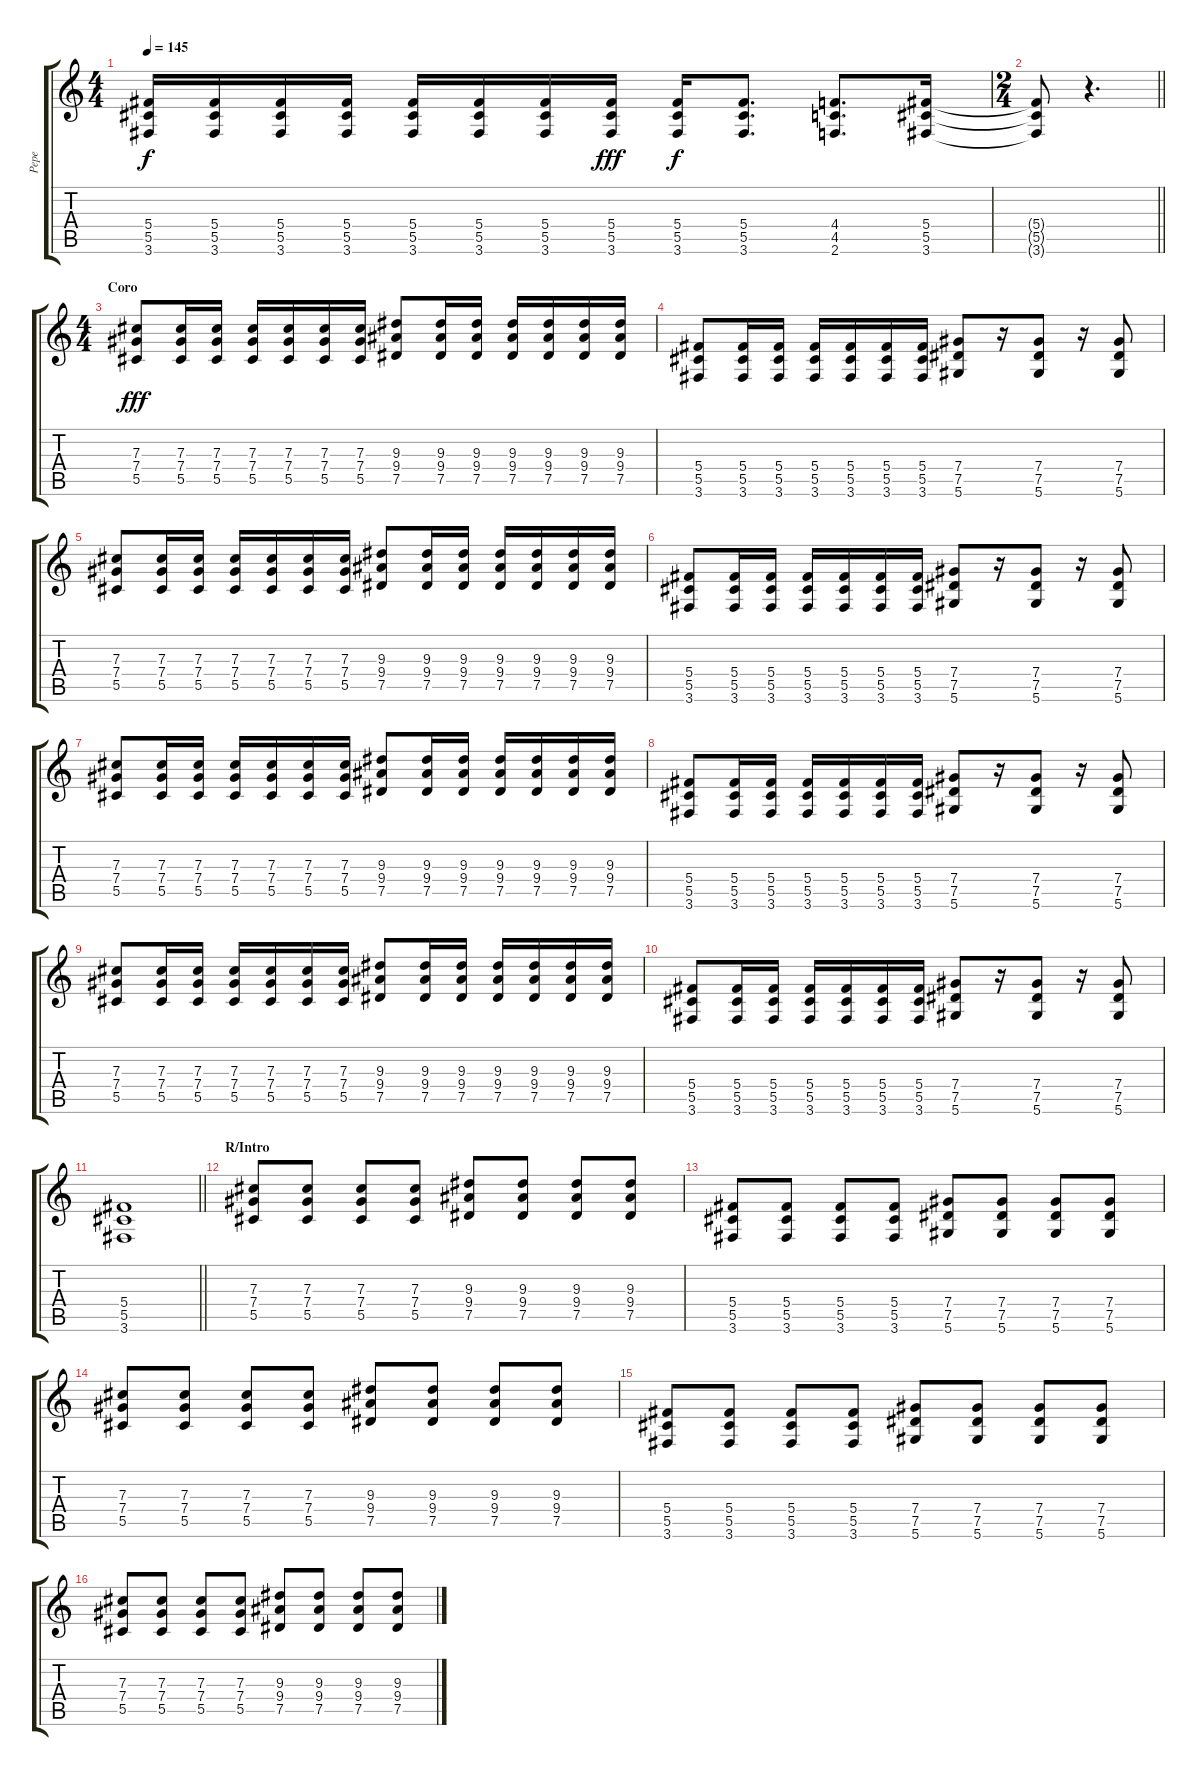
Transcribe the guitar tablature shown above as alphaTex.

\track ("Pepe" "Pepe") {instrument distortionguitar}
\staff {score tabs}
\tuning (Eb4 Bb3 Gb3 Db3 Ab2 Eb2) {hide}
\ts (4 4)
\tempo 145
\clef g2
\ks c
(5.4 5.5 3.6).16{dy f} (5.4 5.5 3.6).16 (5.4 5.5 3.6).16 (5.4 5.5 3.6).16 (5.4 5.5 3.6).16 (5.4 5.5 3.6).16 (5.4 5.5 3.6).16 (5.4 5.5 3.6).16{dy fff} (5.4 5.5 3.6).16{dy f} (5.4 5.5 3.6).8{d} (4.4 4.5 2.6).8{d} (5.4 5.5 3.6).16 |
\ts (2 4)
\barLineRight lightlight
(5.4{t} 5.5{t} 3.6{t}).8 r.4{d} |
\ts (4 4)
\section ("" "Coro")
(7.3 7.4 5.5).8{dy fff} (7.3 7.4 5.5).16 (7.3 7.4 5.5).16 (7.3 7.4 5.5).16 (7.3 7.4 5.5).16 (7.3 7.4 5.5).16 (7.3 7.4 5.5).16 (9.3 9.4 7.5).8 (9.3 9.4 7.5).16 (9.3 9.4 7.5).16 (9.3 9.4 7.5).16 (9.3 9.4 7.5).16 (9.3 9.4 7.5).16 (9.3 9.4 7.5).16 |
(5.4 5.5 3.6).8 (5.4 5.5 3.6).16 (5.4 5.5 3.6).16 (5.4 5.5 3.6).16 (5.4 5.5 3.6).16 (5.4 5.5 3.6).16 (5.4 5.5 3.6).16 (7.4 7.5 5.6).8 r.16 (7.4 7.5 5.6).8 r.16 (7.4 7.5 5.6).8 |
(7.3 7.4 5.5).8 (7.3 7.4 5.5).16 (7.3 7.4 5.5).16 (7.3 7.4 5.5).16 (7.3 7.4 5.5).16 (7.3 7.4 5.5).16 (7.3 7.4 5.5).16 (9.3 9.4 7.5).8 (9.3 9.4 7.5).16 (9.3 9.4 7.5).16 (9.3 9.4 7.5).16 (9.3 9.4 7.5).16 (9.3 9.4 7.5).16 (9.3 9.4 7.5).16 |
(5.4 5.5 3.6).8 (5.4 5.5 3.6).16 (5.4 5.5 3.6).16 (5.4 5.5 3.6).16 (5.4 5.5 3.6).16 (5.4 5.5 3.6).16 (5.4 5.5 3.6).16 (7.4 7.5 5.6).8 r.16 (7.4 7.5 5.6).8 r.16 (7.4 7.5 5.6).8 |
(7.3 7.4 5.5).8 (7.3 7.4 5.5).16 (7.3 7.4 5.5).16 (7.3 7.4 5.5).16 (7.3 7.4 5.5).16 (7.3 7.4 5.5).16 (7.3 7.4 5.5).16 (9.3 9.4 7.5).8 (9.3 9.4 7.5).16 (9.3 9.4 7.5).16 (9.3 9.4 7.5).16 (9.3 9.4 7.5).16 (9.3 9.4 7.5).16 (9.3 9.4 7.5).16 |
(5.4 5.5 3.6).8 (5.4 5.5 3.6).16 (5.4 5.5 3.6).16 (5.4 5.5 3.6).16 (5.4 5.5 3.6).16 (5.4 5.5 3.6).16 (5.4 5.5 3.6).16 (7.4 7.5 5.6).8 r.16 (7.4 7.5 5.6).8 r.16 (7.4 7.5 5.6).8 |
(7.3 7.4 5.5).8 (7.3 7.4 5.5).16 (7.3 7.4 5.5).16 (7.3 7.4 5.5).16 (7.3 7.4 5.5).16 (7.3 7.4 5.5).16 (7.3 7.4 5.5).16 (9.3 9.4 7.5).8 (9.3 9.4 7.5).16 (9.3 9.4 7.5).16 (9.3 9.4 7.5).16 (9.3 9.4 7.5).16 (9.3 9.4 7.5).16 (9.3 9.4 7.5).16 |
(5.4 5.5 3.6).8 (5.4 5.5 3.6).16 (5.4 5.5 3.6).16 (5.4 5.5 3.6).16 (5.4 5.5 3.6).16 (5.4 5.5 3.6).16 (5.4 5.5 3.6).16 (7.4 7.5 5.6).8 r.16 (7.4 7.5 5.6).8 r.16 (7.4 7.5 5.6).8 |
\barLineRight lightlight
(5.4 5.5 3.6).1 |
\section ("" "R/Intro")
(7.3 7.4 5.5).8 (7.3 7.4 5.5).8 (7.3 7.4 5.5).8 (7.3 7.4 5.5).8 (9.3 9.4 7.5).8 (9.3 9.4 7.5).8 (9.3 9.4 7.5).8 (9.3 9.4 7.5).8 |
(5.4 5.5 3.6).8 (5.4 5.5 3.6).8 (5.4 5.5 3.6).8 (5.4 5.5 3.6).8 (7.4 7.5 5.6).8 (7.4 7.5 5.6).8 (7.4 7.5 5.6).8 (7.4 7.5 5.6).8 |
(7.3 7.4 5.5).8 (7.3 7.4 5.5).8 (7.3 7.4 5.5).8 (7.3 7.4 5.5).8 (9.3 9.4 7.5).8 (9.3 9.4 7.5).8 (9.3 9.4 7.5).8 (9.3 9.4 7.5).8 |
(5.4 5.5 3.6).8 (5.4 5.5 3.6).8 (5.4 5.5 3.6).8 (5.4 5.5 3.6).8 (7.4 7.5 5.6).8 (7.4 7.5 5.6).8 (7.4 7.5 5.6).8 (7.4 7.5 5.6).8 |
(7.3 7.4 5.5).8 (7.3 7.4 5.5).8 (7.3 7.4 5.5).8 (7.3 7.4 5.5).8 (9.3 9.4 7.5).8 (9.3 9.4 7.5).8 (9.3 9.4 7.5).8 (9.3 9.4 7.5).8
